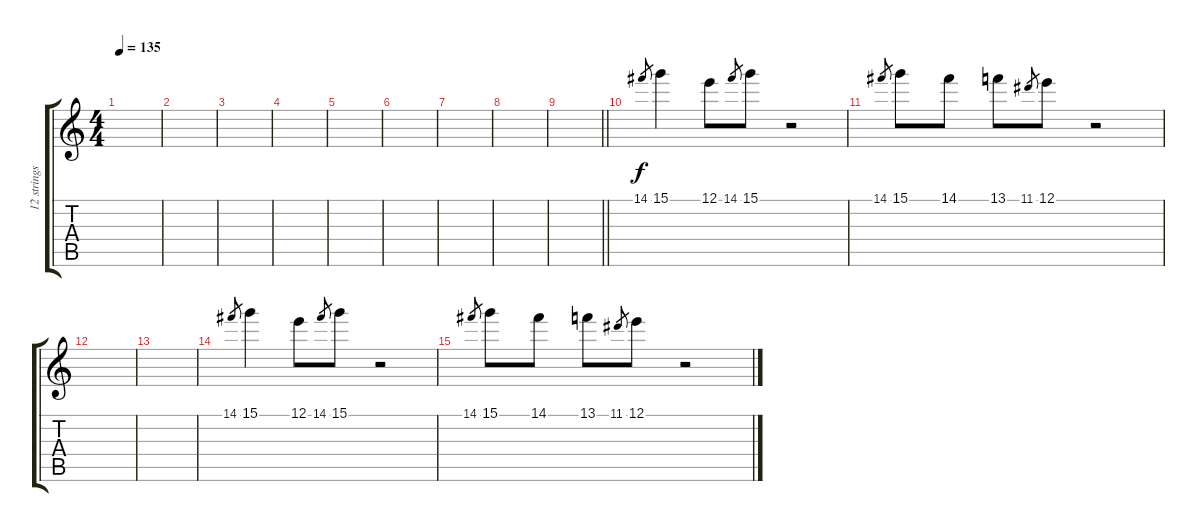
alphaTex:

\track ("12 strings guitar" "12 strings") {instrument acousticguitarsteel}
\staff {score tabs}
\tuning (E4 B3 G3 D3 A2 E2) {hide}
\ts (4 4)
\tempo 135
\clef g2
\ks c
|
|
|
|
|
|
|
|
\barLineRight lightlight
|
14.1.8{gr} 15.1.4 12.1.8 14.1.8{gr} 15.1.8 r.2 |
14.1.8{gr} 15.1.8 14.1.8 13.1.8 11.1.8{gr} 12.1.8 r.2 |
|
|
14.1.8{gr} 15.1.4 12.1.8 14.1.8{gr} 15.1.8 r.2 |
14.1.8{gr} 15.1.8 14.1.8 13.1.8 11.1.8{gr} 12.1.8 r.2
